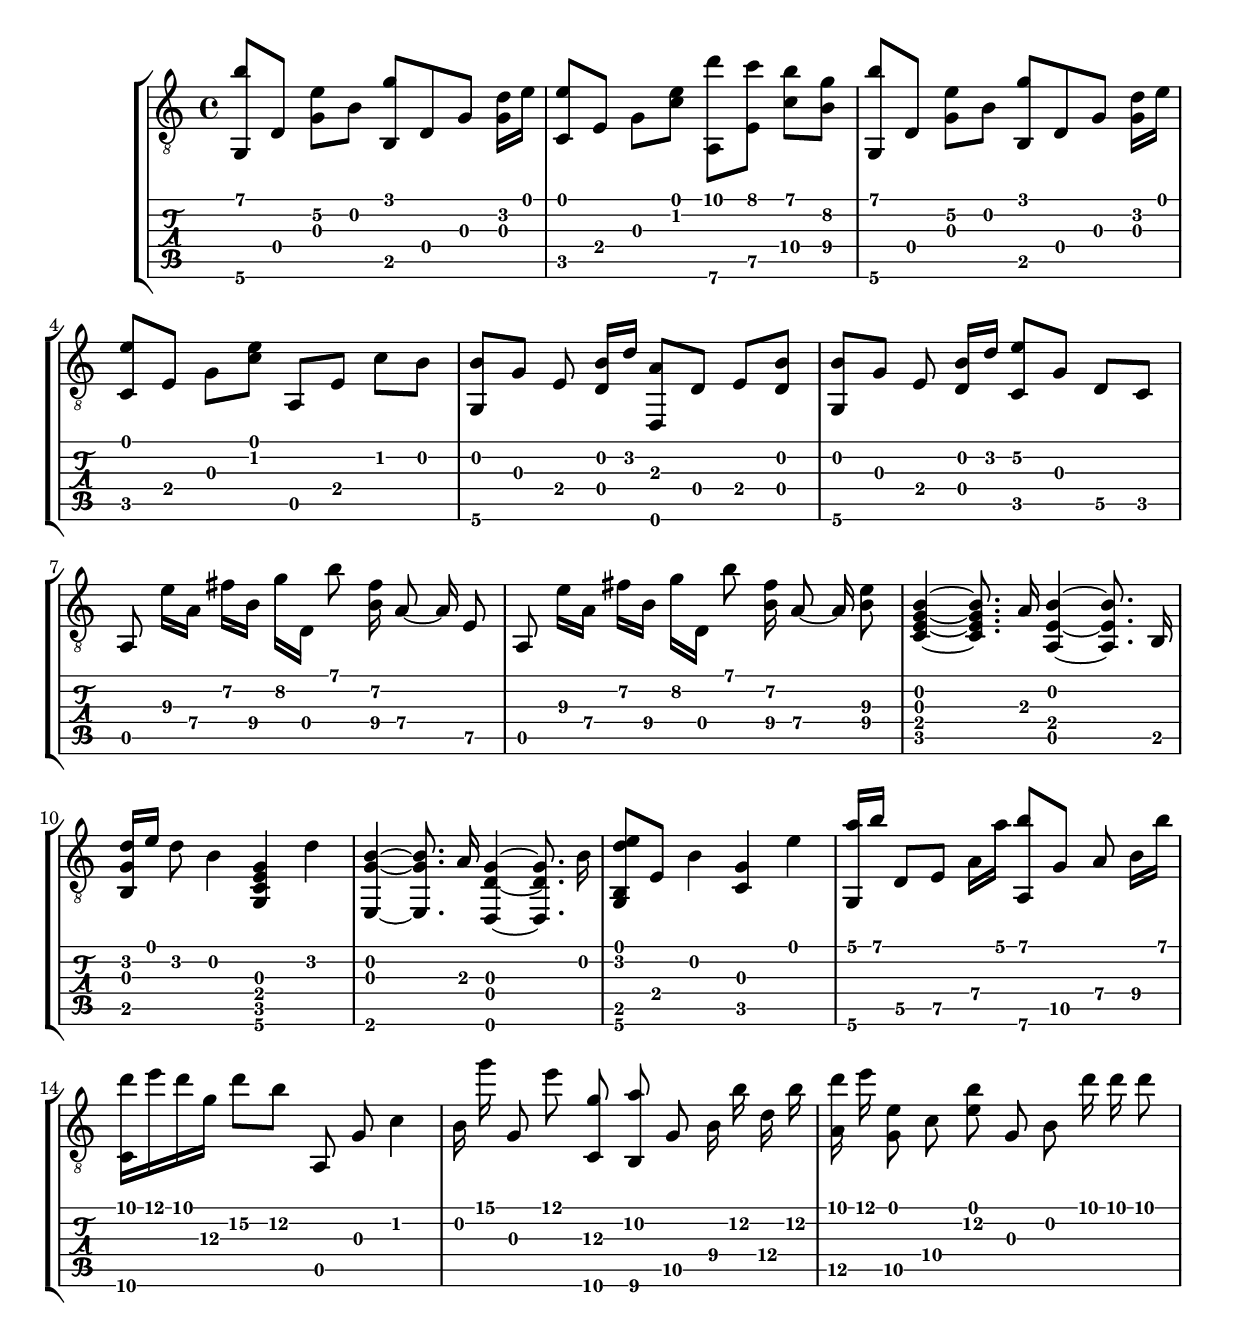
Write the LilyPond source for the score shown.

\version "2.18.0"

% This is a transcription of 1postpwned's arrangement for classical guitar of 
% Avril 14th by Aphex Twin: https://www.youtube.com/watch?v=-4-VkJZzRNA

gtr = \relative c' {
	% Settings
	\set TabStaff.restrainOpenStrings = ##t
	\override StringNumber #'transparent = ##t
	
	% Notes

	<g, b''>8 [ d'] <g e'\2> [ b] <g' b,,> d, g <g d'>16 [ e'] |

	<c, e'>8 [ e] g [ <c e>] <a,\6 d''> [ <e' c''>] <c'\4 b'> [ <b\4 g'>] |

	<g, b''>8 [ d'] <g e'\2> [ b] <g' b,,> d, g <g d'>16 [ e'] |
	
	<c, e'>8 [ e] g [ <c e>] a, [ e'] c' [ b] |

	<g, b'> [ g'] e <d b'>16 [ d'] <d,, a''>8  [ d'] e [ <d b'>] |

	<g, b'> [ g'] e <d b'>16 [ d'] <c, e'\2>8 [ g'] d\5 [ c] |

	\autoBeamOff
	
	a e''16\3 [ a,\4] fis'\2 [ b,\4] g'\2 [ d,] b''8 <fis\2 b,\4>16 a,8\4~ a16\4 e8\5 |

	a, e''16\3 [ a,\4] fis'\2 [ b,\4] g'\2 [ d,] b''8 <fis\2 b,\4>16 a,8\4~ a16\4 <e'\3 b\4>8 |
	
	% Bassy section

	<c, e g b>4~ <c e g b>8. a'16 <a, e' b'>4~ <a e' b'>8. b16 |

	<b g' d'>16 [ e'] d8 b4 <g, c e g>4 d''4 |

	<e,, g' b>4~ <e g' b>8. a'16 <d,, d' g>4~ <d d' g>8. b''16 |

	<g, b d' e>8 [ e'] b'4 <g c,> e' |

	% Plucked ascending chords

	<a g,,>16 [ b] d,,8\5 [ e\5] a16\4 [ a'] <a,,\6 b''>8 [ g'\5] a8\4 b16\4 [ b'] |

	<d c,,>16 [ e d g,\3] d'8\2 [ b\2] a,,8 g' c4 |

	b16 g'' g,,8 e'' <c,,\6 g''\3> <b\6 a''\2> g'8\5 b16\4 b'\2 d,\4 b'\2 |

	<a,\5 d'>16 e'' <g,,\5 e'\1>8 c\4 <e b'\2> g,\3 b\2 d'16 d d8 |
}

\score { \new StaffGroup  <<
	\new Staff  { \clef "treble_8" << \gtr >> }
	\new TabStaff \with { stringTunings = #guitar-drop-d-tuning } \gtr
	>> 

	%\midi { \tempo 4 = 80 }
}
